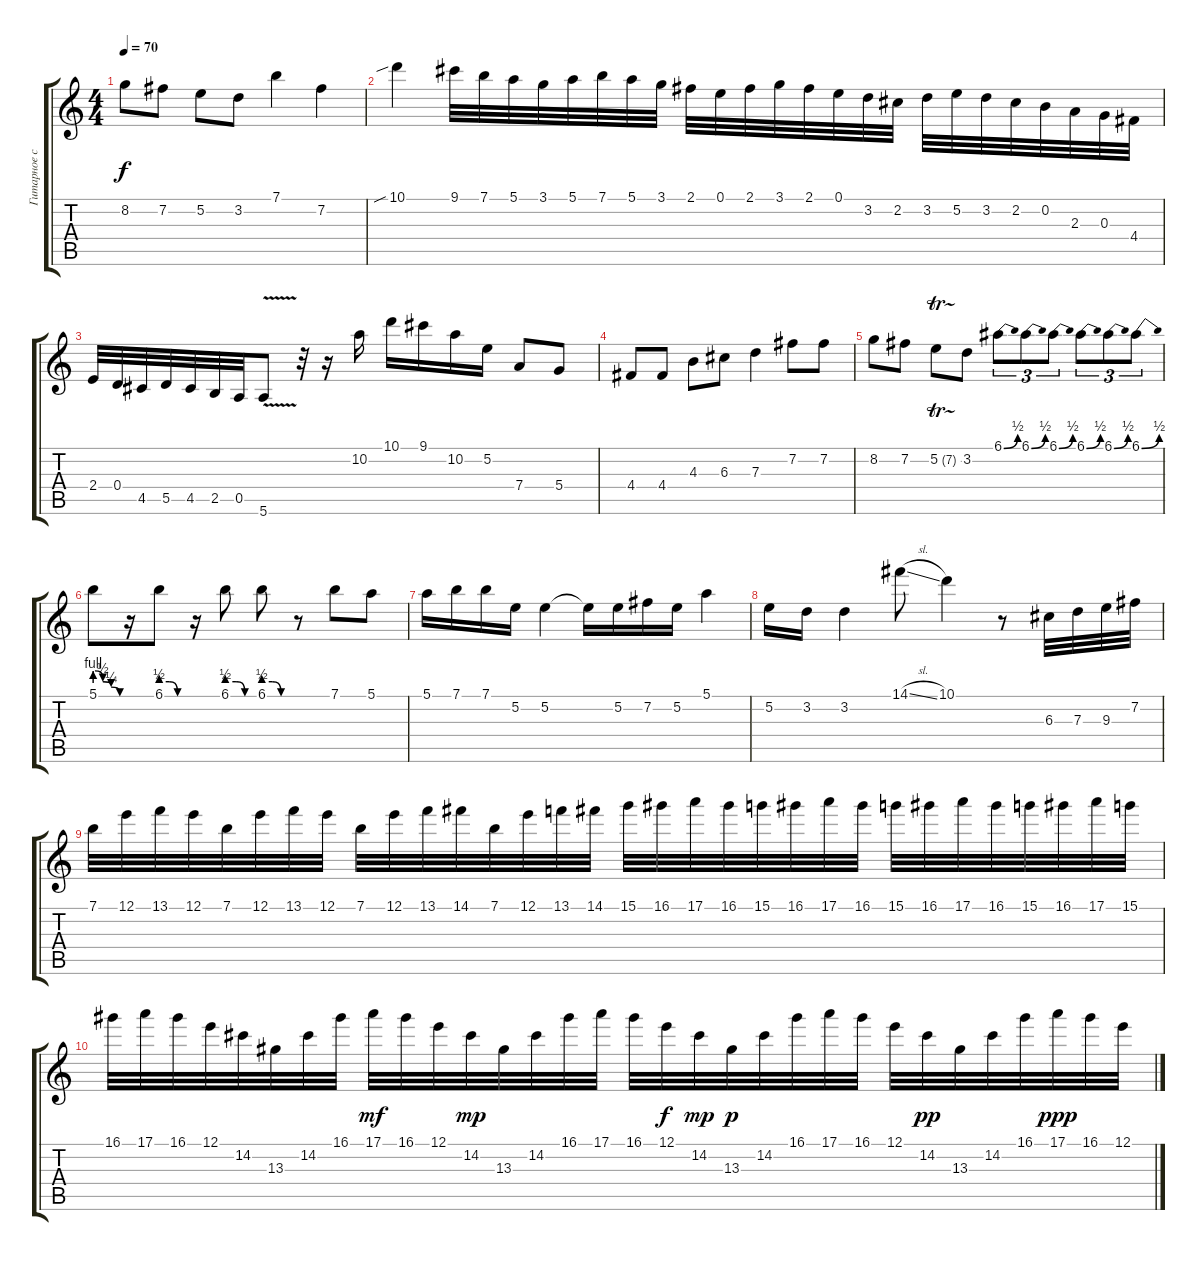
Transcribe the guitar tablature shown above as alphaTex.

\track ("Гитарное соло" "Гитарное с") {instrument overdrivenguitar}
\staff {score tabs}
\tuning (E4 B3 G3 D3 A2 E2) {hide}
\ts (4 4)
\tempo 70
\clef g2
\ks c
8.2.8{dy f} 7.2.8 5.2.8 3.2.8 7.1.4 7.2.4 |
10.1{sib}.4 9.1.32 7.1.32 5.1.32 3.1.32 5.1.32 7.1.32 5.1.32 3.1.32 2.1.32 0.1.32 2.1.32 3.1.32 2.1.32 0.1.32 3.2.32 2.2.32 3.2.32 5.2.32 3.2.32 2.2.32 0.2.32 2.3.32 0.3.32 4.4.32 |
2.4.32 0.4.32 4.5.32 5.5.32 4.5.32 2.5.32 0.5.32 5.6{v}.8 r.32 r.16 10.2.16 10.1.16 9.1.16 10.2.16 5.2.16 7.4.8 5.4.8 |
4.4.8 4.4.8 4.3.8 6.3.8 7.3.4 7.2.8 7.2.8 |
8.2.8 7.2.8 5.2{tr (7 16)}.8 3.2.8 6.1{be (bend 0 0 60 2)}.8{tu (3 2)} 6.1{be (bend 0 0 60 2)}.8{tu (3 2)} 6.1{be (bend 0 0 60 2)}.8{tu (3 2)} 6.1{be (bend 0 0 60 2)}.8{tu (3 2)} 6.1{be (bend 0 0 60 2)}.8{tu (3 2)} 6.1{be (bend 0 0 60 2)}.8{tu (3 2)} |
5.1{be (custom 0 4 19 2 39 1 60 0)}.8 r.16 6.1{be (custom 0 2 20 2 40 0 60 0)}.8 r.16 6.1{be (custom 0 2 20 2 22 2 40 0 60 0)}.8 6.1{be (custom 0 2 20 2 40 0 60 0)}.8 r.8 7.1.8 5.1.8 |
5.1.16 7.1.16 7.1.16 5.2.16 5.2.4 5.2{t}.16 5.2.16 7.2.16 5.2.16 5.1.4 |
5.2.16 3.2.16 3.2.4 14.1{sl}.8 10.1.4 r.8 6.3.32 7.3.32 9.3.32 7.2.32 |
7.1.32 12.1.32 13.1.32 12.1.32 7.1.32 12.1.32 13.1.32 12.1.32 7.1.32 12.1.32 13.1.32 14.1.32 7.1.32 12.1.32 13.1.32 14.1.32 15.1.32 16.1.32 17.1.32 16.1.32 15.1.32 16.1.32 17.1.32 16.1.32 15.1.32 16.1.32 17.1.32 16.1.32 15.1.32 16.1.32 17.1.32 15.1.32 |
16.1.32 17.1.32 16.1.32 12.1.32 14.2.32 13.3.32 14.2.32 16.1.32 17.1.32{dy mf} 16.1.32 12.1.32 14.2.32{dy mp} 13.3.32 14.2.32 16.1.32 17.1.32 16.1.32 12.1.32{dy f} 14.2.32{dy mp} 13.3.32{dy p} 14.2.32 16.1.32 17.1.32 16.1.32 12.1.32 14.2.32{dy pp} 13.3.32 14.2.32 16.1.32 17.1.32{dy ppp} 16.1.32 12.1.32
